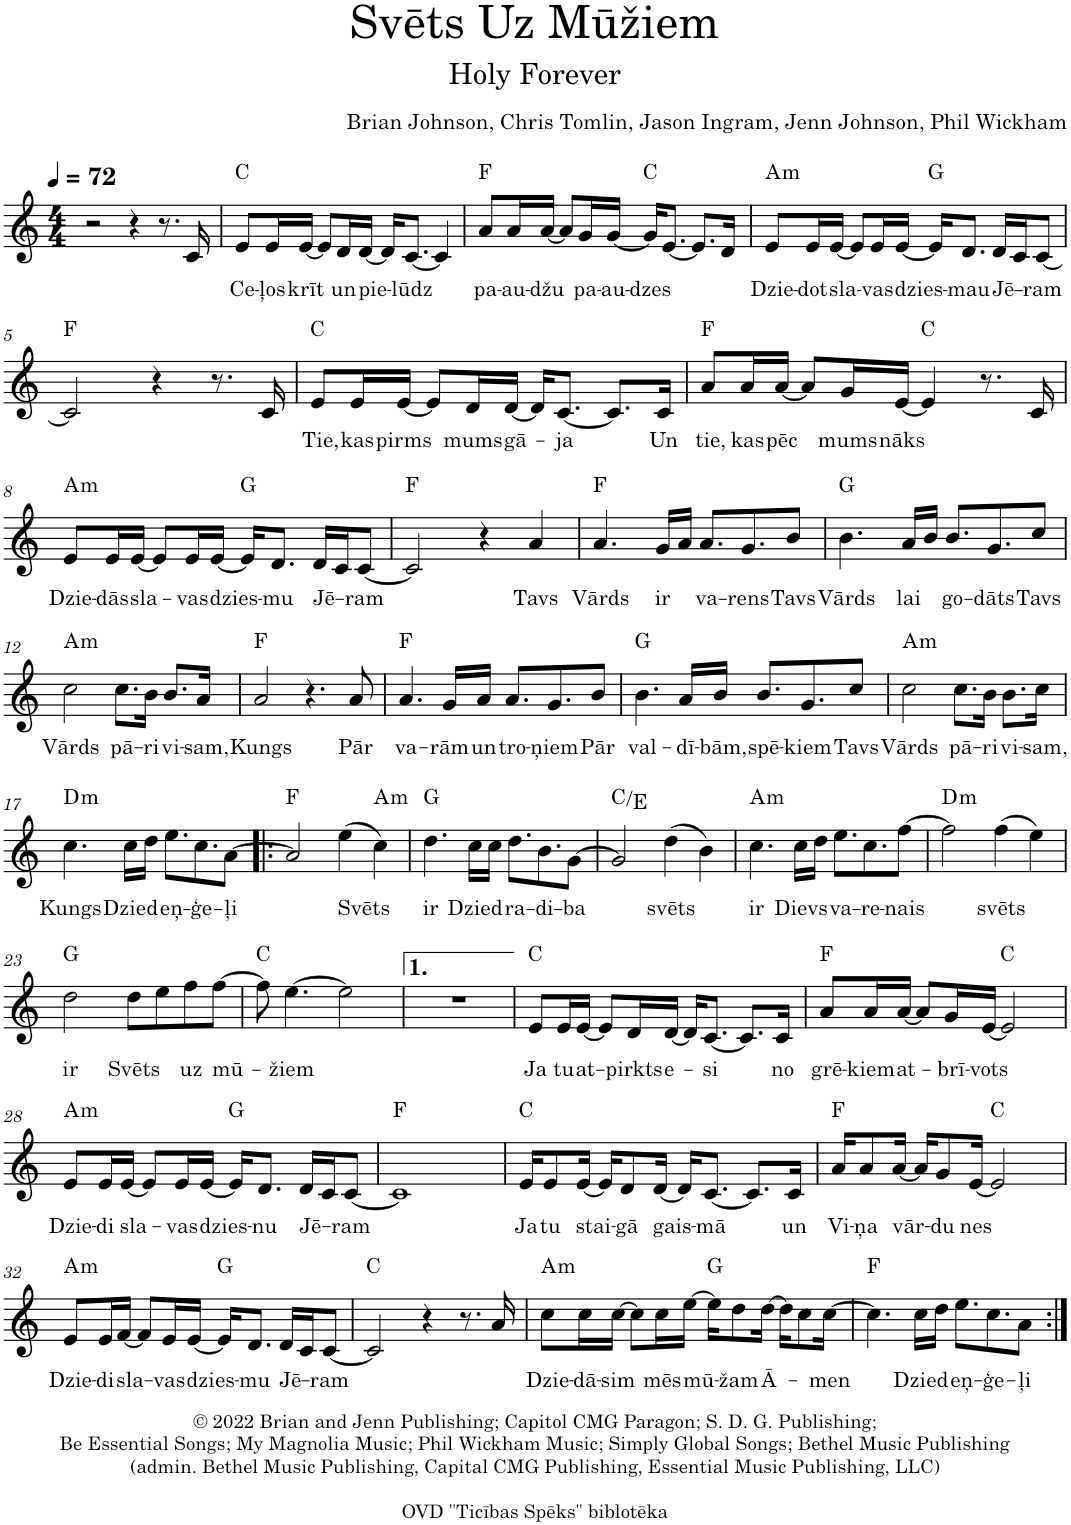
**kern	**text	**harte
*part1	*part1	*part1
*staff1	*staff1	*
*I"Piano	*	*
*I'Pno.	*	*
*clefG2	*	*
*k[]	*	*
*M4/4	*	*
*MM72	*	*
=1	=1	=1
2r	.	.
4r	.	.
8.r	.	.
16c/	.	.
=2	=2	=2
!	!LO:LY:b	!
8e/L	Ce-	C:maj
!	!LO:LY:b	!
16e/L	-ļos	.
!	!LO:LY:b	!
[16e/JJ	krīt	.
8e/L]	.	.
!	!LO:LY:b	!
16d/L	un	.
!	!LO:LY:b	!
[16d/JJ	pie-	.
16d/KL]	.	.
!	!LO:LY:b	!
[8.c/J	-lūdz	.
4c/]	.	.
=3	=3	=3
!	!LO:LY:b	!
8a/L	pa-	F:maj
!	!LO:LY:b	!
16a/L	-au-	.
!	!LO:LY:b	!
[16a/JJ	-džu	.
8a/L]	.	.
!	!LO:LY:b	!
16g/L	pa-	.
!	!LO:LY:b	!
[16g/JJ	-au-	.
!	!LO:LY:b	!
16g/KL]	-dzes	C:maj
[8.e/J	.	.
8.e/L]	.	.
16d/Jk	.	.
=4	=4	=4
!	!LO:LY:b	!LO:H:kt=m
8e/L	Dzie-	A:min
!	!LO:LY:b	!
16e/L	-dot	.
!	!LO:LY:b	!
[16e/JJ	sla-	.
8e/L]	.	.
!	!LO:LY:b	!
16e/L	-vas	.
!	!LO:LY:b	!
[16e/JJ	dzies-	.
16e/KL]	.	G:maj
!	!LO:LY:b	!
8.d/J	-mau	.
!	!LO:LY:b	!
16d/LL	Jē-	.
16c/J	.	.
!	!LO:LY:b	!
[8c/J	-ram	.
!!LO:LB:g=z
=5	=5	=5
2c/]	.	F:maj
4r	.	.
8.r	.	.
16c/	.	.
=6	=6	=6
!	!LO:LY:b	!
8e/L	Tie,	C:maj
!	!LO:LY:b	!
16e/L	kas	.
!	!LO:LY:b	!
[16e/JJ	pirms	.
8e/L]	.	.
!	!LO:LY:b	!
16d/L	mums	.
!	!LO:LY:b	!
[16d/JJ	gā-	.
16d/KL]	.	.
!	!LO:LY:b	!
[8.c/J	-ja	.
8.c/L]	.	.
!	!LO:LY:b	!
16c/Jk	Un	.
=7	=7	=7
!	!LO:LY:b	!
8a/L	tie,	F:maj
!	!LO:LY:b	!
16a/L	kas	.
!	!LO:LY:b	!
[16a/JJ	pēc	.
8a/L]	.	.
!	!LO:LY:b	!
16g/L	mums	.
!	!LO:LY:b	!
[16e/JJ	nāks	.
4e/]	.	C:maj
8.r	.	.
16c/	.	.
!!LO:LB:g=z
=8	=8	=8
!	!LO:LY:b	!LO:H:kt=m
8e/L	Dzie-	A:min
!	!LO:LY:b	!
16e/L	-dās	.
!	!LO:LY:b	!
[16e/JJ	sla-	.
8e/L]	.	.
!	!LO:LY:b	!
16e/L	-vas	.
!	!LO:LY:b	!
[16e/JJ	dzies-	.
16e/KL]	.	G:maj
!	!LO:LY:b	!
8.d/J	-mu	.
!	!LO:LY:b	!
16d/LL	Jē-	.
16c/J	.	.
!	!LO:LY:b	!
[8c/J	-ram	.
=9	=9	=9
2c/]	.	F:maj
4r	.	.
!	!LO:LY:b	!
4a/	Tavs	.
=10	=10	=10
!	!LO:LY:b	!
4.a/	Vārds	F:maj
!	!LO:LY:b	!
16g/LL	ir	.
16a/JJ	.	.
!	!LO:LY:b	!
8.a/L	va-	.
!	!LO:LY:b	!
8.g/	-rens	.
!	!LO:LY:b	!
8b/J	Tavs	.
=11	=11	=11
!	!LO:LY:b	!
4.b\	Vārds	G:maj
!	!LO:LY:b	!
16a/LL	lai	.
16b/JJ	.	.
!	!LO:LY:b	!
8.b/L	go-	.
!	!LO:LY:b	!
8.g/	-dāts	.
!	!LO:LY:b	!
8cc/J	Tavs	.
!!LO:LB:g=z
=12	=12	=12
!	!LO:LY:b	!LO:H:kt=m
2cc\	Vārds	A:min
!	!LO:LY:b	!
8.cc\L	pā-	.
!	!LO:LY:b	!
16b\Jk	-ri	.
!	!LO:LY:b	!
8.b/L	vi-	.
!	!LO:LY:b	!
16a/Jk	-sam,	.
=13	=13	=13
!	!LO:LY:b	!
2a/	Kungs	F:maj
4.r	.	.
!	!LO:LY:b	!
8a/	Pār	.
=14	=14	=14
!	!LO:LY:b	!
4.a/	va-	F:maj
!	!LO:LY:b	!
16g/LL	-rām	.
!	!LO:LY:b	!
16a/JJ	un	.
!	!LO:LY:b	!
8.a/L	tro-	.
!	!LO:LY:b	!
8.g/	-ņiem	.
!	!LO:LY:b	!
8b/J	Pār	.
=15	=15	=15
!	!LO:LY:b	!
4.b\	val-	G:maj
!	!LO:LY:b	!
16a/LL	-dī-	.
!	!LO:LY:b	!
16b/JJ	-bām,	.
!	!LO:LY:b	!
8.b/L	spē-	.
!	!LO:LY:b	!
8.g/	-kiem	.
!	!LO:LY:b	!
8cc/J	Tavs	.
=16	=16	=16
!	!LO:LY:b	!LO:H:kt=m
2cc\	Vārds	A:min
!	!LO:LY:b	!
8.cc\L	pā-	.
!	!LO:LY:b	!
16b\Jk	-ri	.
!	!LO:LY:b	!
8.b\L	vi-	.
!	!LO:LY:b	!
16cc\Jk	-sam,	.
!!LO:LB:g=z
=17	=17	=17
!	!LO:LY:b	!LO:H:kt=m
4.cc\	Kungs	D:min
!	!LO:LY:b	!
16cc\LL	Dzied	.
16dd\JJ	.	.
!	!LO:LY:b	!
8.ee\L	eņ-	.
!	!LO:LY:b	!
8.cc\	-ģe-	.
!	!LO:LY:b	!
[8a\J	-ļi	.
=18!|:	=18!|:	=18!|:
2a/]	.	F:maj
!	!LO:LY:b	!
(4ee\	Svēts	.
!	!	!LO:H:kt=m
4cc\)	.	A:min
=19	=19	=19
!	!LO:LY:b	!
4.dd\	ir	G:maj
!	!LO:LY:b	!
16cc\LL	Dzied	.
16cc\JJ	.	.
!	!LO:LY:b	!
8.dd\L	ra-	.
!	!LO:LY:b	!
8.b\	-di-	.
!	!LO:LY:b	!
[8g\J	-ba	.
=20	=20	=20
2g/]	.	C:maj/3
!	!LO:LY:b	!
(4dd\	svēts	.
4b\)	.	.
=21	=21	=21
!	!LO:LY:b	!LO:H:kt=m
4.cc\	ir	A:min
!	!LO:LY:b	!
16cc\LL	Dievs	.
16dd\JJ	.	.
!	!LO:LY:b	!
8.ee\L	va-	.
!	!LO:LY:b	!
8.cc\	-re-	.
!	!LO:LY:b	!
[8ff\J	-nais	.
=22	=22	=22
!	!	!LO:H:kt=m
2ff\]	.	D:min
!	!LO:LY:b	!
(4ff\	svēts	.
4ee\)	.	.
!!LO:LB:g=z
=23	=23	=23
!	!LO:LY:b	!
2dd\	ir	G:maj
!	!LO:LY:b	!
8dd\L	Svēts	.
8ee\	.	.
!	!LO:LY:b	!
8ff\	uz	.
!	!LO:LY:b	!
[8ff\J	mū-	.
=24	=24	=24
8ff\]	.	C:maj
!	!LO:LY:b	!
[4.ee\	-žiem	.
2ee\]	.	.
=25	=25	=25
1r	.	.
=26	=26	=26
!	!LO:LY:b	!
8e/L	Ja	C:maj
!	!LO:LY:b	!
16e/L	tu	.
!	!LO:LY:b	!
[16e/JJ	at-	.
8e/L]	.	.
!	!LO:LY:b	!
16d/L	-pirkts	.
!	!LO:LY:b	!
[16d/JJ	e-	.
16d/KL]	.	.
!	!LO:LY:b	!
[8.c/J	-si	.
8.c/L]	.	.
!	!LO:LY:b	!
16c/Jk	no	.
=27	=27	=27
!	!LO:LY:b	!
8a/L	grē-	F:maj
!	!LO:LY:b	!
16a/L	-kiem	.
!	!LO:LY:b	!
[16a/JJ	at-	.
8a/L]	.	.
!	!LO:LY:b	!
16g/L	-brī-	.
!	!LO:LY:b	!
[16e/JJ	-vots	.
2e/]	.	C:maj
!!LO:LB:g=z
=28	=28	=28
!	!LO:LY:b	!LO:H:kt=m
8e/L	Dzie-	A:min
!	!LO:LY:b	!
16e/L	-di	.
!	!LO:LY:b	!
[16e/JJ	sla-	.
8e/L]	.	.
!	!LO:LY:b	!
16e/L	-vas	.
!	!LO:LY:b	!
[16e/JJ	dzies-	.
16e/KL]	.	G:maj
!	!LO:LY:b	!
8.d/J	-nu	.
!	!LO:LY:b	!
16d/LL	Jē-	.
16c/J	.	.
!	!LO:LY:b	!
[8c/J	-ram	.
=29	=29	=29
1c]	.	F:maj
=30	=30	=30
!	!LO:LY:b	!
16e/KL	Ja	C:maj
!	!LO:LY:b	!
8e/	tu	.
!	!LO:LY:b	!
[16e/Jk	stai-	.
16e/KL]	.	.
!	!LO:LY:b	!
8d/	-gā	.
!	!LO:LY:b	!
[16d/Jk	gais-	.
16d/KL]	.	.
!	!LO:LY:b	!
[8.c/J	-mā	.
8.c/L]	.	.
!	!LO:LY:b	!
16c/Jk	un	.
=31	=31	=31
!	!LO:LY:b	!
16a/KL	Vi-	F:maj
!	!LO:LY:b	!
8a/	-ņa	.
!	!LO:LY:b	!
[16a/Jk	vār-	.
16a/KL]	.	.
!	!LO:LY:b	!
8g/	-du	.
!	!LO:LY:b	!
[16e/Jk	nes	.
2e/]	.	C:maj
!!LO:LB:g=z
=32	=32	=32
!	!LO:LY:b	!LO:H:kt=m
8e/L	Dzie-	A:min
!	!LO:LY:b	!
16e/L	-di	.
!	!LO:LY:b	!
[16f/JJ	sla-	.
8f/L]	.	.
!	!LO:LY:b	!
16e/L	-vas	.
!	!LO:LY:b	!
[16e/JJ	dzies-	.
16e/KL]	.	G:maj
!	!LO:LY:b	!
8.d/J	-mu	.
!	!LO:LY:b	!
16d/LL	Jē-	.
16c/J	.	.
!	!LO:LY:b	!
[8c/J	-ram	.
=33	=33	=33
2c/]	.	C:maj
4r	.	.
8.r	.	.
16a/	.	.
=34	=34	=34
!	!LO:LY:b	!LO:H:kt=m
8cc\L	Dzie-	A:min
!	!LO:LY:b	!
16cc\L	-dā-	.
!	!LO:LY:b	!
[16cc\JJ	-sim	.
8cc\L]	.	.
!	!LO:LY:b	!
16cc\L	mēs	.
!	!LO:LY:b	!
[16ee\JJ	mū-	.
16ee\KL]	.	G:maj
!	!LO:LY:b	!
8dd\	-žam	.
!	!LO:LY:b	!
[16dd\Jk	Ā-	.
16dd\KL]	.	.
8cc\	.	.
!	!LO:LY:b	!
[16cc\Jk	-men	.
=35	=35	=35
4.cc\]	.	F:maj
!	!LO:LY:b	!
16cc\LL	Dzied	.
16dd\JJ	.	.
!	!LO:LY:b	!
8.ee\L	eņ-	.
!	!LO:LY:b	!
8.cc\	-ģe-	.
!	!LO:LY:b	!
8a\J	-ļi	.
=:|!	=:|!	=:|!
*-	*-	*-
